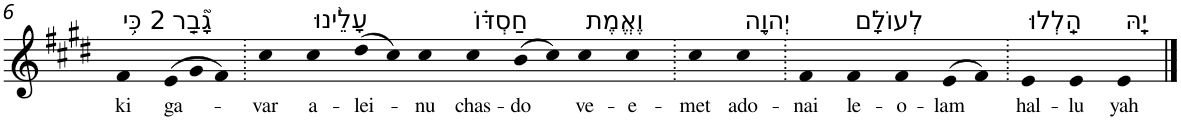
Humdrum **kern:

**kern	**text
*part1	*part1
*staff1	*staff1
*I"Piano	*
*I'Pno	*
!!LO:PB:g=z
*clefG2	*
*k[f#c#g#d#]	*
*E:	*
=6	=6
!LO:TX:a:t=2 כִּ֥י	!
!	!LO:LY:b
4f#	ki
*Xtuplet	*
!LO:TX:a:t=גָ֘בַ֤ר	!
!	!LO:LY:b
(>12e	ga-
12g#	.
12f#)	.
=7.	=7.
!	!LO:LY:b
4cc#	-var
!LO:TX:a:t=עָלֵ֨ינוּ	!
!	!LO:LY:b
4cc#	a-
!	!LO:LY:b
(>8dd#	-lei-
8cc#)	.
!	!LO:LY:b
4cc#	-nu
!LO:TX:a:t=חַסְדּ֗וֹ	!
!	!LO:LY:b
4cc#	chas-
!	!LO:LY:b
(>8b	-do
8cc#)	.
!LO:TX:a:t=וֶאֱמֶת	!
!	!LO:LY:b
4cc#	ve-
!	!LO:LY:b
4cc#	-e-
=8.	=8.
!	!LO:LY:b
4cc#	-met
!LO:TX:a:t=יְהוָ֥ה	!
!	!LO:LY:b
4cc#	ado-
=9.	=9.
!	!LO:LY:b
4f#	-nai
!LO:TX:a:t=לְעוֹלָ֗ם	!
!	!LO:LY:b
4f#	le-
!	!LO:LY:b
4f#	-o-
!	!LO:LY:b
(>8e	-lam
8f#)	.
=10.	=10.
!LO:TX:a:t=הַֽלְלוּ	!
!	!LO:LY:b
4e	hal-
!	!LO:LY:b
4e	-lu
!LO:TX:a:t=יָֽהּ	!
!	!LO:LY:b
4e	yah
==	==
*-	*-
